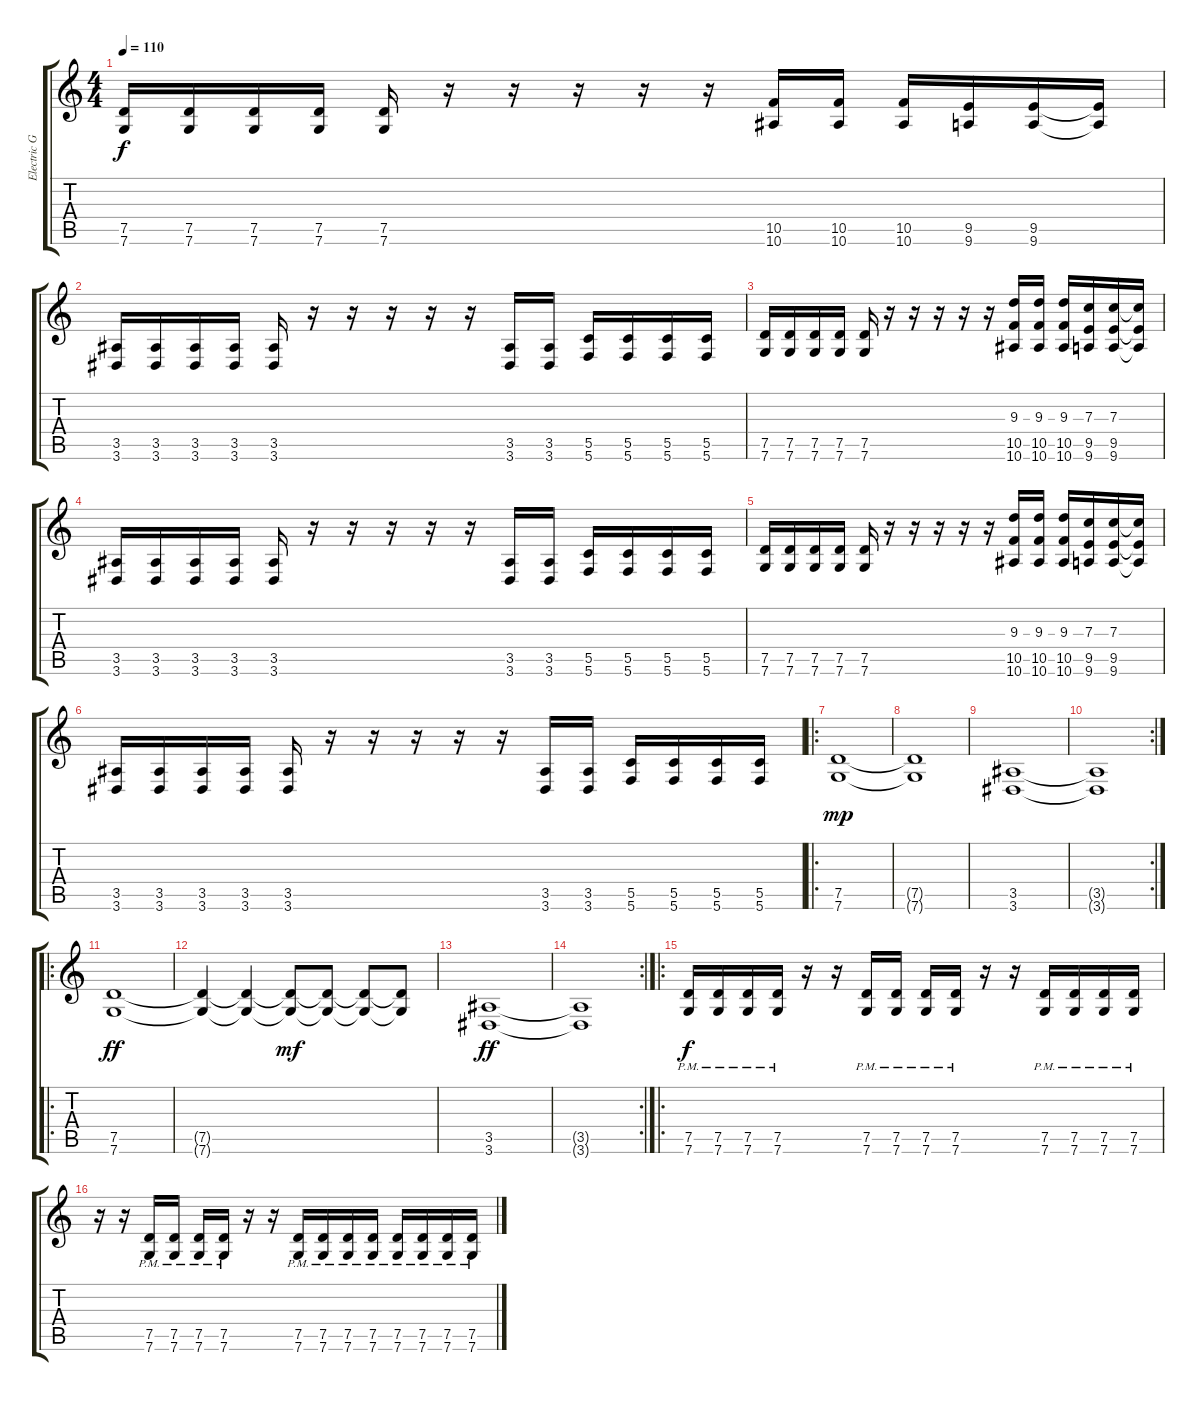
\track ("Electric Guitar" "Electric G") {instrument distortionguitar}
\staff {score tabs}
\tuning (D4 A3 F3 C3 G2 C2) {hide}
\ts (4 4)
\tempo 110
\clef g2
\ks c
(7.5 7.6).16{dy f} (7.5 7.6).16 (7.5 7.6).16 (7.5 7.6).16 (7.5 7.6).16 r.16 r.16 r.16 r.16 r.16 (10.5 10.6).16 (10.5 10.6).16 (10.5 10.6).16 (9.5 9.6).16 (9.5 9.6).16 (9.5{t} 9.6{t}).16 |
(3.5 3.6).16 (3.5 3.6).16 (3.5 3.6).16 (3.5 3.6).16 (3.5 3.6).16 r.16 r.16 r.16 r.16 r.16 (3.5 3.6).16 (3.5 3.6).16 (5.5 5.6).16 (5.5 5.6).16 (5.5 5.6).16 (5.5 5.6).16 |
(7.5 7.6).16 (7.5 7.6).16 (7.5 7.6).16 (7.5 7.6).16 (7.5 7.6).16 r.16 r.16 r.16 r.16 r.16 (9.3 10.5 10.6).16 (9.3 10.5 10.6).16 (9.3 10.5 10.6).16 (7.3 9.5 9.6).16 (7.3 9.5 9.6).16 (7.3{t} 9.5{t} 9.6{t}).16 |
(3.5 3.6).16 (3.5 3.6).16 (3.5 3.6).16 (3.5 3.6).16 (3.5 3.6).16 r.16 r.16 r.16 r.16 r.16 (3.5 3.6).16 (3.5 3.6).16 (5.5 5.6).16 (5.5 5.6).16 (5.5 5.6).16 (5.5 5.6).16 |
(7.5 7.6).16 (7.5 7.6).16 (7.5 7.6).16 (7.5 7.6).16 (7.5 7.6).16 r.16 r.16 r.16 r.16 r.16 (9.3 10.5 10.6).16 (9.3 10.5 10.6).16 (9.3 10.5 10.6).16 (7.3 9.5 9.6).16 (7.3 9.5 9.6).16 (7.3{t} 9.5{t} 9.6{t}).16 |
(3.5 3.6).16 (3.5 3.6).16 (3.5 3.6).16 (3.5 3.6).16 (3.5 3.6).16 r.16 r.16 r.16 r.16 r.16 (3.5 3.6).16 (3.5 3.6).16 (5.5 5.6).16 (5.5 5.6).16 (5.5 5.6).16 (5.5 5.6).16 |
\ro
(7.5 7.6).1{dy mp} |
(7.5{t} 7.6{t}).1 |
(3.5 3.6).1 |
\rc 2
(3.5{t} 3.6{t}).1 |
\ro
(7.5 7.6).1{dy ff} |
(7.5{t} 7.6{t}).4 (7.5{t} 7.6{t}).4 (7.5{t} 7.6{t}).8{dy mf} (7.5{t} 7.6{t}).8 (7.5{t} 7.6{t}).8 (7.5{t} 7.6{t}).8 |
(3.5 3.6).1{dy ff} |
\rc 2
(3.5{t} 3.6{t}).1 |
\ro
(7.5{pm} 7.6{pm}).16{dy f} (7.5{pm} 7.6{pm}).16 (7.5{pm} 7.6{pm}).16 (7.5{pm} 7.6{pm}).16 r.16 r.16 (7.5{pm} 7.6{pm}).16 (7.5{pm} 7.6{pm}).16 (7.5{pm} 7.6{pm}).16 (7.5{pm} 7.6{pm}).16 r.16 r.16 (7.5{pm} 7.6{pm}).16 (7.5{pm} 7.6{pm}).16 (7.5{pm} 7.6{pm}).16 (7.5{pm} 7.6{pm}).16 |
r.16 r.16 (7.5{pm} 7.6{pm}).16 (7.5{pm} 7.6{pm}).16 (7.5{pm} 7.6{pm}).16 (7.5{pm} 7.6{pm}).16 r.16 r.16 (7.5{pm} 7.6{pm}).16 (7.5{pm} 7.6{pm}).16 (7.5{pm} 7.6{pm}).16 (7.5{pm} 7.6{pm}).16 (7.5{pm} 7.6{pm}).16 (7.5{pm} 7.6{pm}).16 (7.5{pm} 7.6{pm}).16 (7.5{pm} 7.6{pm}).16
